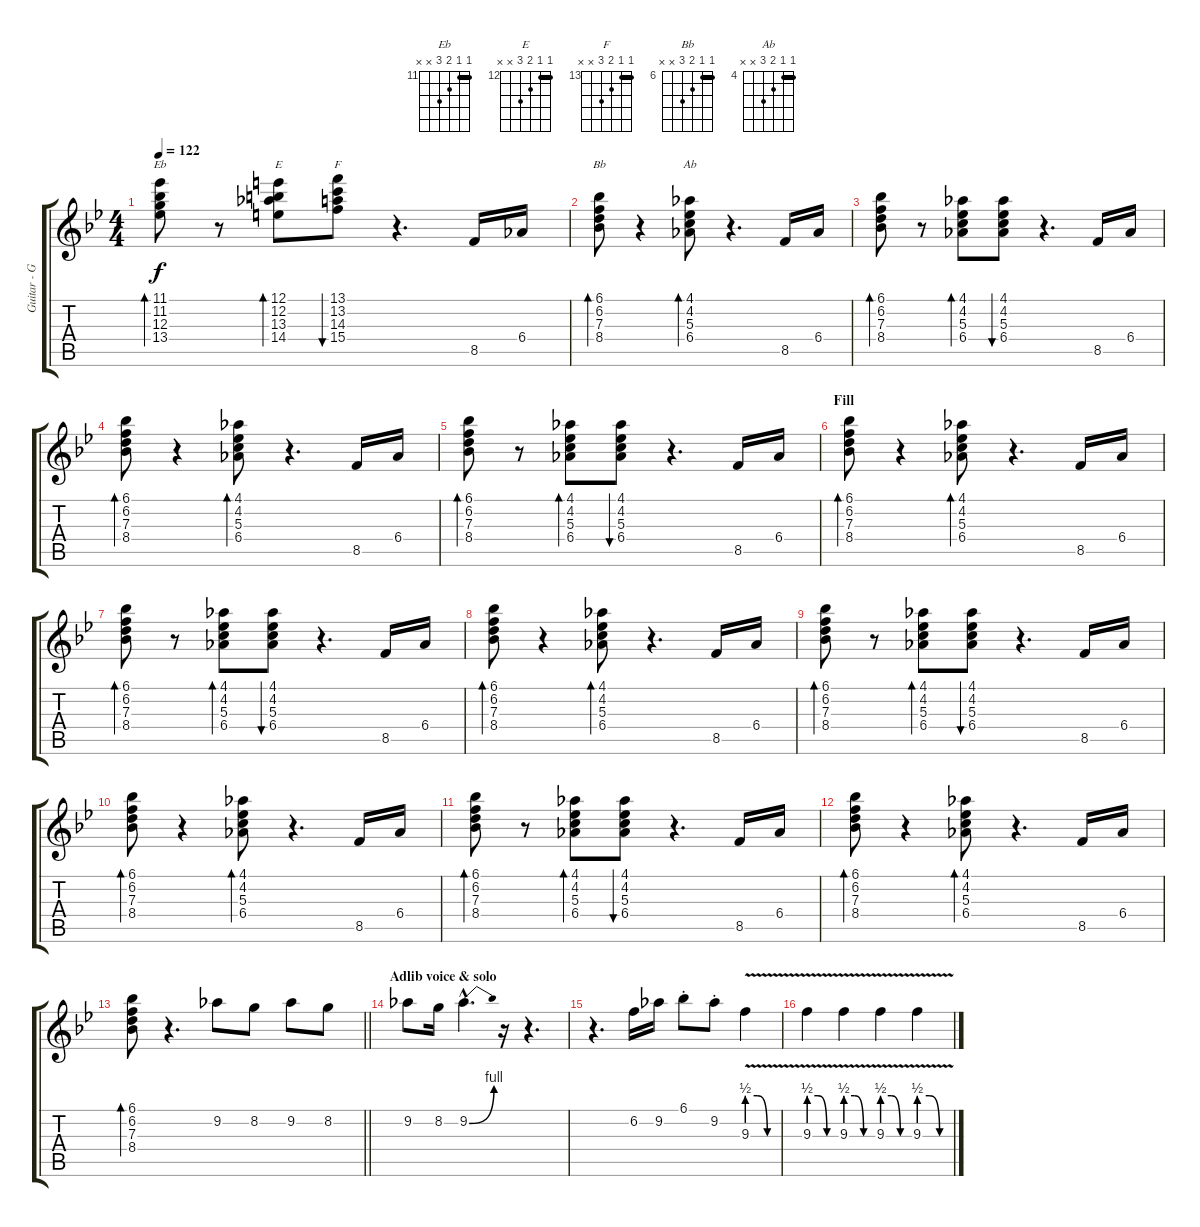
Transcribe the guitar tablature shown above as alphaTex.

\track ("Guitar - George Benson" "Guitar - G") {instrument electricguitarjazz}
\staff {score tabs}
\tuning (E4 B3 G3 D3 A2 E2) {hide}
\chord ("Eb" 11 11 12 13 x x) {firstfret 11 barre 11}
\chord ("E" 12 12 13 14 x x) {firstfret 12 barre 12}
\chord ("F" 13 13 14 15 x x) {firstfret 13 barre 13}
\chord ("Bb" 6 6 7 8 x x) {firstfret 6 barre 6}
\chord ("Ab" 4 4 5 6 x x) {firstfret 4 barre 4}
\ts (4 4)
\tempo 122
\clef g2
\ks bb
(11.1 11.2 12.3 13.4).8{bd 60 ch "Eb" dy f} r.8 (12.1 12.2 13.3 14.4).8{bd 60 ch "E"} (13.1 13.2 14.3 15.4).8{bu 60 ch "F"} r.4{d} 8.5.16 6.4.16 |
(6.1 6.2 7.3 8.4).8{bd 60 ch "Bb"} r.4 (4.1 4.2 5.3 6.4).8{bd 60 ch "Ab"} r.4{d} 8.5.16 6.4.16 |
(6.1 6.2 7.3 8.4).8{bd 60} r.8 (4.1 4.2 5.3 6.4).8{bd 60} (4.1 4.2 5.3 6.4).8{bu 60} r.4{d} 8.5.16 6.4.16 |
(6.1 6.2 7.3 8.4).8{bd 60} r.4 (4.1 4.2 5.3 6.4).8{bd 60} r.4{d} 8.5.16 6.4.16 |
(6.1 6.2 7.3 8.4).8{bd 60} r.8 (4.1 4.2 5.3 6.4).8{bd 60} (4.1 4.2 5.3 6.4).8{bu 60} r.4{d} 8.5.16 6.4.16 |
\section ("" "Fill")
(6.1 6.2 7.3 8.4).8{bd 60} r.4 (4.1 4.2 5.3 6.4).8{bd 60} r.4{d} 8.5.16 6.4.16 |
(6.1 6.2 7.3 8.4).8{bd 60} r.8 (4.1 4.2 5.3 6.4).8{bd 60} (4.1 4.2 5.3 6.4).8{bu 60} r.4{d} 8.5.16 6.4.16 |
(6.1 6.2 7.3 8.4).8{bd 60} r.4 (4.1 4.2 5.3 6.4).8{bd 60} r.4{d} 8.5.16 6.4.16 |
(6.1 6.2 7.3 8.4).8{bd 60} r.8 (4.1 4.2 5.3 6.4).8{bd 60} (4.1 4.2 5.3 6.4).8{bu 60} r.4{d} 8.5.16 6.4.16 |
(6.1 6.2 7.3 8.4).8{bd 60} r.4 (4.1 4.2 5.3 6.4).8{bd 60} r.4{d} 8.5.16 6.4.16 |
(6.1 6.2 7.3 8.4).8{bd 60} r.8 (4.1 4.2 5.3 6.4).8{bd 60} (4.1 4.2 5.3 6.4).8{bu 60} r.4{d} 8.5.16 6.4.16 |
(6.1 6.2 7.3 8.4).8{bd 60} r.4 (4.1 4.2 5.3 6.4).8{bd 60} r.4{d} 8.5.16 6.4.16 |
\barLineRight lightlight
(6.1 6.2 7.3 8.4).8{bd 60} r.4{d} 9.2.8 8.2.8 9.2.8 8.2.8 |
\section ("" "Adlib voice & solo")
9.2.8{volume 16} 8.2.16 9.2{be (bend 0 0 60 4) hac}.4{d} r.16 r.4{d} |
r.4{d} 6.2.16 9.2.16 6.1{st}.8 9.2{st}.8 9.3{be (custom 0 2 20 2 40 0 60 0) v}.4 |
9.3{be (custom 0 2 20 2 40 0 60 0) v}.4 9.3{be (custom 0 2 20 2 40 0 60 0) v}.4 9.3{be (custom 0 2 20 2 40 0 60 0) v}.4 9.3{be (custom 0 2 20 2 40 0 60 0) v}.4
